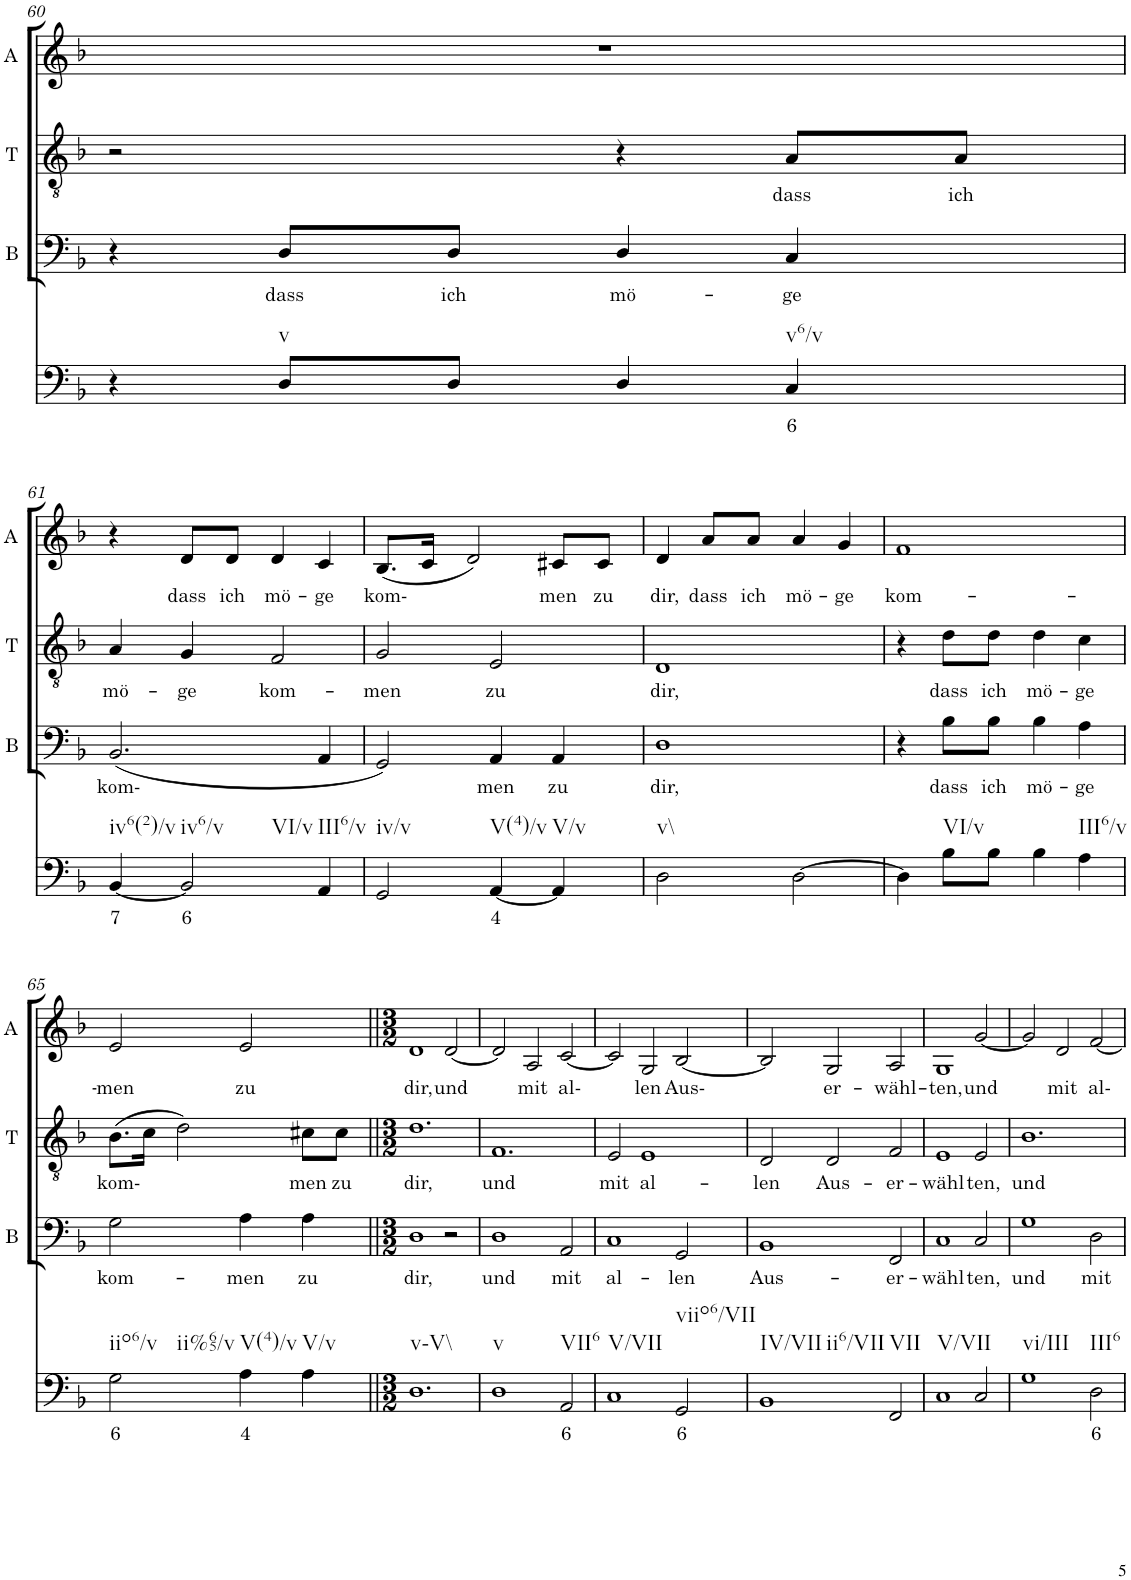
**kern	**text	**kern	**text	**kern	**text	**kern	**text
*part4	*part4	*part3	*part3	*part2	*part2	*part1	*part1
*staff4	*staff4	*staff3	*staff3	*staff2	*staff2	*staff1	*staff1
*I"Continuo	*	*I"Bass	*	*I"Tenor	*	*I"Alto	*
*	*	*I'B	*	*I'T	*	*I'A	*
!!LO:PB:g=z
*clefF4	*	*clefF4	*	*clefGv2	*	*clefG2	*
*k[b-]	*	*k[b-]	*	*k[b-]	*	*k[b-]	*
*M4/4	*	*M4/4	*	*M4/4	*	*M4/4	*
=60	=60	=60	=60	=60	=60	=60	=60
4r	.	4r	.	2r	.	1r	.
!LO:TX:b:t=v	!	!	!	!	!	!	!
!	!	!	!LO:LY:b	!	!	!	!
8D/L	.	8D/L	dass	.	.	.	.
!	!	!	!LO:LY:b	!	!	!	!
8D/J	.	8D/J	ich	.	.	.	.
!	!	!	!LO:LY:b	!	!	!	!
4D/	.	4D/	mö-	4r	.	.	.
!LO:TX:b:t=v6/v	!	!	!	!	!	!	!
!	!LO:LY:b	!	!LO:LY:b	!	!LO:LY:b	!	!
4C/	6	4C/	ge	8A/L	dass	.	.
!	!	!	!	!	!LO:LY:b	!	!
.	.	.	.	8A/J	ich	.	.
!!LO:LB:g=z
=61	=61	=61	=61	=61	=61	=61	=61
!LO:TX:b:t=iv6(2)/v	!	!	!	!	!	!	!
!	!LO:LY:b	!	!LO:LY:b	!	!LO:LY:b	!	!
[4BB-/	7	(2.BB-/	kom-	4A/	mö-	4r	.
!LO:TX:b:t=iv6/v	!	!	!	!	!	!	!
!LO:TX:b:t=VI/v	!	!	!	!	!	!	!
!	!LO:LY:b	!	!	!	!LO:LY:b	!	!LO:LY:b
2BB-/]	6	.	.	4G/	ge	8d/L	dass
!	!	!	!	!	!	!	!LO:LY:b
.	.	.	.	.	.	8d/J	ich
!	!	!	!	!	!LO:LY:b	!	!LO:LY:b
.	.	.	.	2F/	kom-	4d/	mö-
!LO:TX:b:t=III6/v	!	!	!	!	!	!	!
!	!	!	!	!	!	!	!LO:LY:b
4AA/	.	4AA/	.	.	.	4c/	ge
=62	=62	=62	=62	=62	=62	=62	=62
!LO:TX:b:t=iv/v	!	!	!	!	!	!	!
!	!	!	!	!	!LO:LY:b	!	!LO:LY:b
2GG/	.	2GG/)	.	2G/	men	(8.B-/L	kom-
.	.	.	.	.	.	16c/Jk	.
.	.	.	.	.	.	2d/)	.
!LO:TX:b:t=V(4)/v	!	!	!	!	!	!	!
!	!LO:LY:b	!	!LO:LY:b	!	!LO:LY:b	!	!
[4AA/	4	4AA/	men	2E/	zu	.	.
!LO:TX:b:t=V/v	!	!	!	!	!	!	!
!	!	!	!LO:LY:b	!	!	!	!LO:LY:b
4AA/]	.	4AA/	zu	.	.	8c#X/L	men
!	!	!	!	!	!	!	!LO:LY:b
.	.	.	.	.	.	8c#/J	zu
=63	=63	=63	=63	=63	=63	=63	=63
!LO:TX:b:t=v\\	!	!	!	!	!	!	!
!	!	!	!LO:LY:b	!	!LO:LY:b	!	!LO:LY:b
2D\	.	1D	dir,	1D	dir,	4d/	dir,
!	!	!	!	!	!	!	!LO:LY:b
.	.	.	.	.	.	8a/L	dass
!	!	!	!	!	!	!	!LO:LY:b
.	.	.	.	.	.	8a/J	ich
!	!	!	!	!	!	!	!LO:LY:b
[2D\	.	.	.	.	.	4a/	mö-
!	!	!	!	!	!	!	!LO:LY:b
.	.	.	.	.	.	4g/	ge
=64	=64	=64	=64	=64	=64	=64	=64
!	!	!	!	!	!	!	!LO:LY:b
4D\]	.	4r	.	4r	.	1f	kom-
!LO:TX:b:t=VI/v	!	!	!	!	!	!	!
!	!	!	!LO:LY:b	!	!LO:LY:b	!	!
8B-\L	.	8B-\L	dass	8d\L	dass	.	.
!	!	!	!LO:LY:b	!	!LO:LY:b	!	!
8B-\J	.	8B-\J	ich	8d\J	ich	.	.
!	!	!	!LO:LY:b	!	!LO:LY:b	!	!
4B-\	.	4B-\	mö-	4d\	mö-	.	.
!LO:TX:b:t=III6/v	!	!	!	!	!	!	!
!	!	!	!LO:LY:b	!	!LO:LY:b	!	!
4A\	.	4A\	ge	4c\	ge	.	.
!!LO:LB:g=z
=65	=65	=65	=65	=65	=65	=65	=65
!LO:TX:b:t=iio6/v	!	!	!	!	!	!	!
!LO:TX:b:t=ii%65/v	!	!	!	!	!	!	!
!	!LO:LY:b	!	!LO:LY:b	!	!LO:LY:b	!	!LO:LY:b
2G\	6	2G\	kom-	(8.B-\L	kom-	2e/	men
.	.	.	.	16c\Jk	.	.	.
.	.	.	.	2d\)	.	.	.
!LO:TX:b:t=V(4)/v	!	!	!	!	!	!	!
!	!LO:LY:b	!	!LO:LY:b	!	!	!	!LO:LY:b
4A\	4	4A\	men	.	.	2e/	zu
!LO:TX:b:t=V/v	!	!	!	!	!	!	!
!	!	!	!LO:LY:b	!	!LO:LY:b	!	!
4A\	.	4A\	zu	8c#X\L	men	.	.
!	!	!	!	!	!LO:LY:b	!	!
.	.	.	.	8c#\J	zu	.	.
=66||	=66||	=66||	=66||	=66||	=66||	=66||	=66||
*M3/2	*	*M3/2	*	*M3/2	*	*M3/2	*
!LO:TX:b:t=v\\-V\\	!	!	!	!	!	!	!
!	!	!	!LO:LY:b	!	!LO:LY:b	!	!LO:LY:b
1.D	.	1D	dir,	1.d	dir,	1d	dir,
!	!	!	!	!	!	!	!LO:LY:b
.	.	2r	.	.	.	[2d/	und
=67	=67	=67	=67	=67	=67	=67	=67
!LO:TX:b:t=v	!	!	!	!	!	!	!
!	!	!	!LO:LY:b	!	!LO:LY:b	!	!
1D	.	1D	und	1.F	und	2d/]	.
!	!	!	!	!	!	!	!LO:LY:b
.	.	.	.	.	.	2A/	mit
!LO:TX:b:t=VII6	!	!	!	!	!	!	!
!	!LO:LY:b	!	!LO:LY:b	!	!	!	!LO:LY:b
2AA/	6	2AA/	mit	.	.	[2c/	al-
=68	=68	=68	=68	=68	=68	=68	=68
!LO:TX:b:t=V/VII	!	!	!	!	!	!	!
!	!	!	!LO:LY:b	!	!LO:LY:b	!	!
1C	.	1C	al-	2E/	mit	2c/]	.
!	!	!	!	!	!LO:LY:b	!	!LO:LY:b
.	.	.	.	1E	al-	2G/	len
!LO:TX:b:t=viio6/VII	!	!	!	!	!	!	!
!	!LO:LY:b	!	!LO:LY:b	!	!	!	!LO:LY:b
2GG/	6	2GG/	len	.	.	[2B-/	Aus-
=69	=69	=69	=69	=69	=69	=69	=69
!LO:TX:b:t=IV/VII	!	!	!	!	!	!	!
!LO:TX:b:t=ii6/VII	!	!	!	!	!	!	!
!	!	!	!LO:LY:b	!	!LO:LY:b	!	!
1BB-	.	1BB-	Aus-	2D/	len	2B-/]	.
!	!	!	!	!	!LO:LY:b	!	!LO:LY:b
.	.	.	.	2D/	Aus-	2G/	er-
!LO:TX:b:t=VII	!	!	!	!	!	!	!
!	!	!	!LO:LY:b	!	!LO:LY:b	!	!LO:LY:b
2FF/	.	2FF/	er-	2F/	er-	2A/	wähl-
=70	=70	=70	=70	=70	=70	=70	=70
!LO:TX:b:t=V/VII	!	!	!	!	!	!	!
!	!	!	!LO:LY:b	!	!LO:LY:b	!	!LO:LY:b
1C	.	1C	wähl-	1E	wähl-	1G	ten,
!	!	!	!LO:LY:b	!	!LO:LY:b	!	!LO:LY:b
2C/	.	2C/	ten,	2E/	ten,	[2g/	und
=71	=71	=71	=71	=71	=71	=71	=71
!LO:TX:b:t=vi/III	!	!	!	!	!	!	!
!	!	!	!LO:LY:b	!	!LO:LY:b	!	!
1G	.	1G	und	1.B-	und	2g/]	.
!	!	!	!	!	!	!	!LO:LY:b
.	.	.	.	.	.	2d/	mit
!LO:TX:b:t=III6	!	!	!	!	!	!	!
!	!LO:LY:b	!	!LO:LY:b	!	!	!	!LO:LY:b
2D\	6	2D\	mit	.	.	[2f/	al-
=	=	=	=	=	=	=	=
*-	*-	*-	*-	*-	*-	*-	*-
